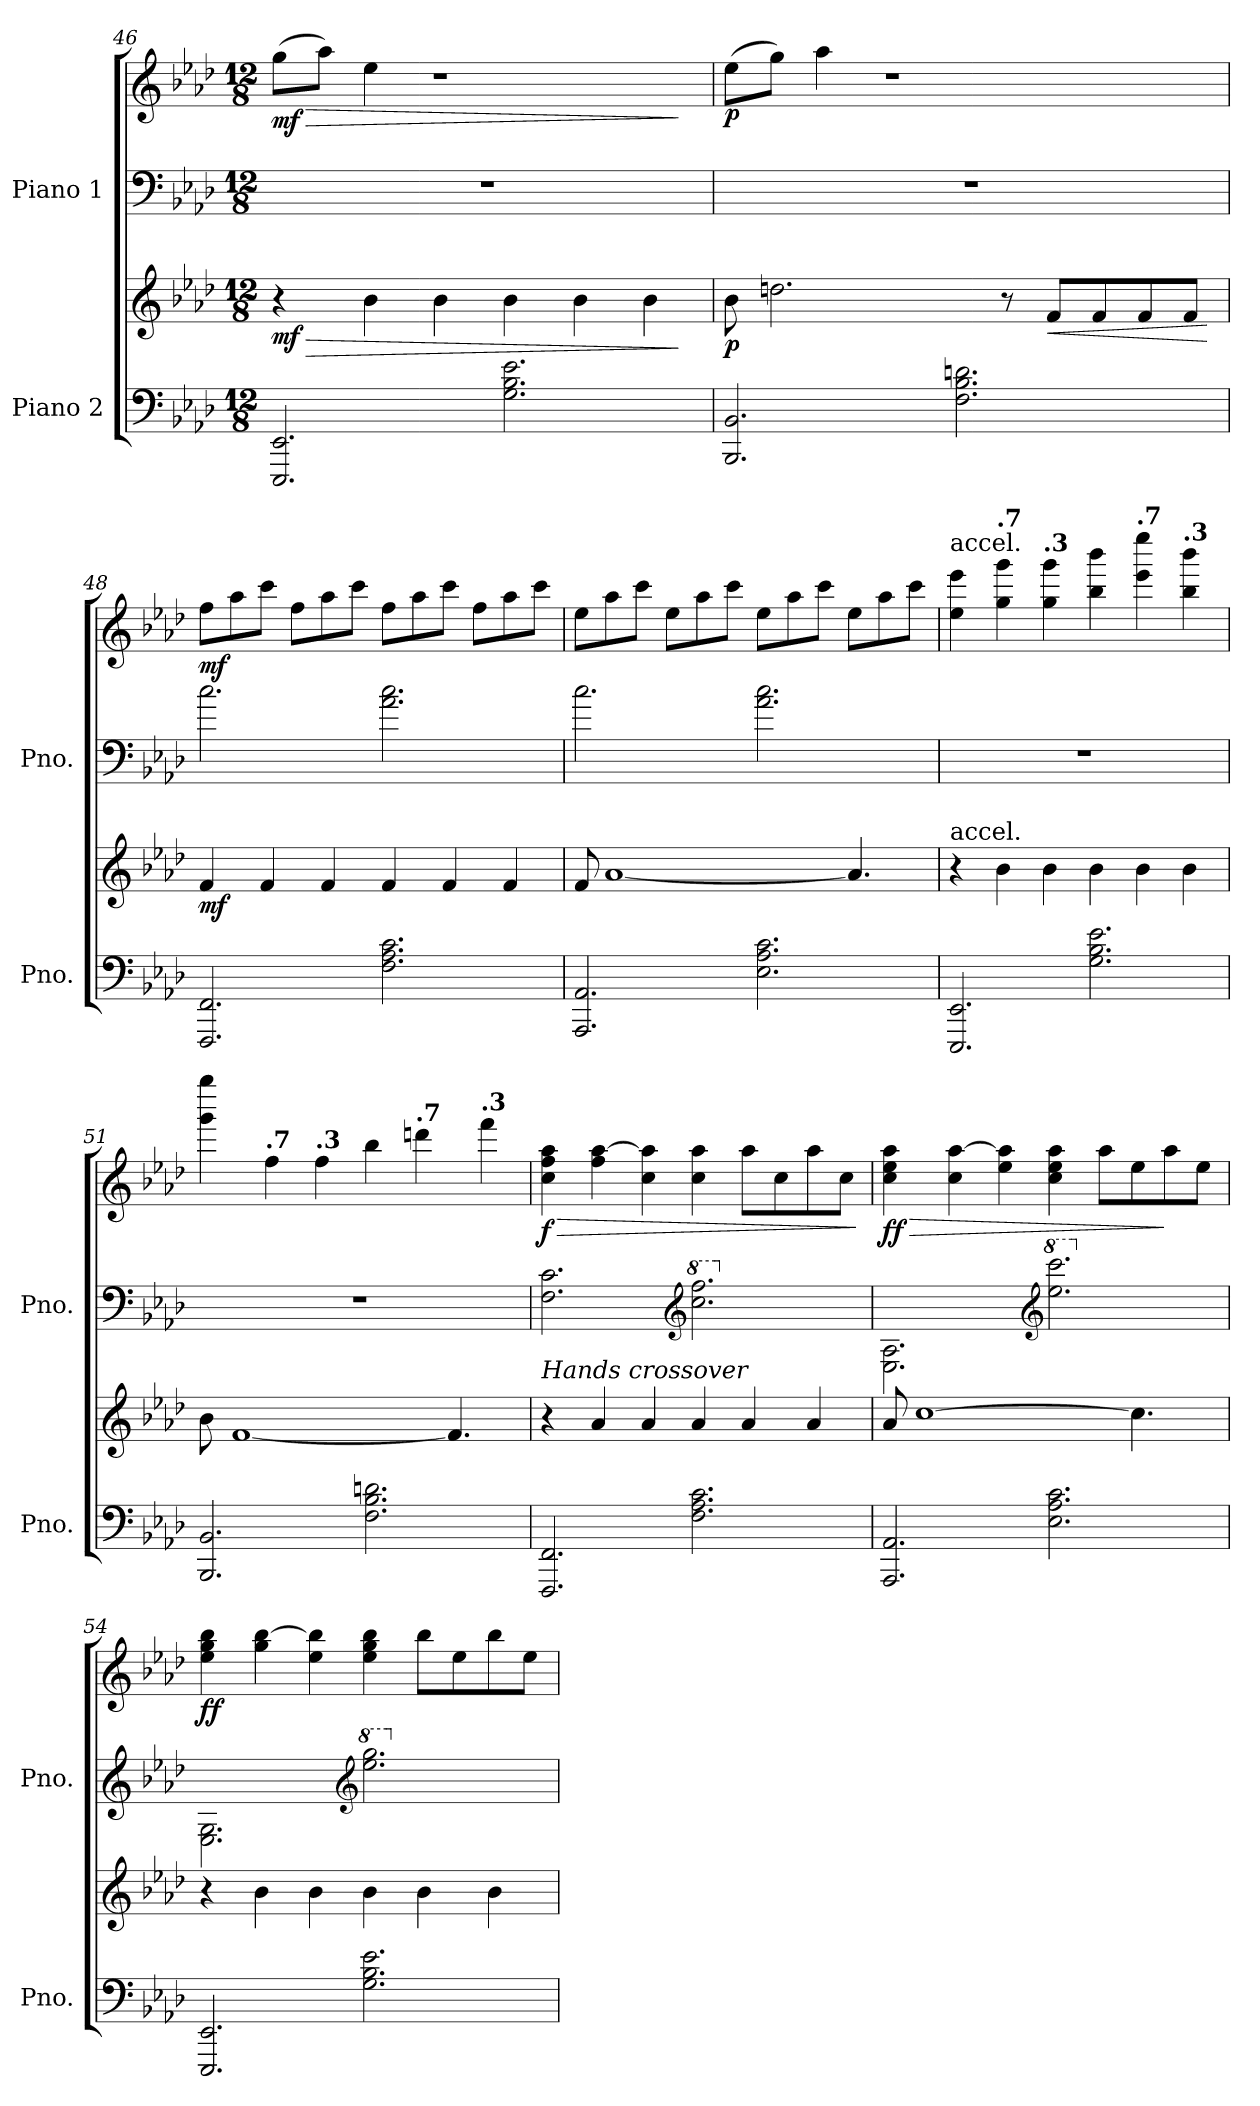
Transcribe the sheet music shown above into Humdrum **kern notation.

**kern	**kern	**dynam	**kern	**kern	**dynam
*part2	*part2	*part2	*part1	*part1	*part1
*staff4	*staff3	*staff3/4	*staff2	*staff1	*staff1/2
*I"Piano 2	*	*	*I"Piano 1	*	*
*I'Pno.	*	*	*I'Pno.	*	*
*clefF4	*clefG2	*	*clefF4	*clefG2	*
*k[b-e-a-d-]	*k[b-e-a-d-]	*	*k[b-e-a-d-]	*k[b-e-a-d-]	*
*M12/8	*M12/8	*	*M12/8	*M12/8	*
=46	=46	=46	=46	=46	=46
!	!	!LO:HP:b	!	!	!LO:HP:b
!	!	!LO:DY:n=1:b	!	!	!LO:DY:n=1:b
2.EEE-/ 2.EE-/	4r	> mf	1.r	(>8gg\L	> mf
.	.	.	.	8aa-\J)	.
.	4b-\	.	.	4ee-\	.
.	4b-\	.	.	1r	.
2.G\ 2.B-\ 2.e-\	4b-\	.	.	.	.
.	4b-\	.	.	.	.
.	4b-\	.	.	.	.
.	.	]	.	.	]
!!LO:LB:g=z
=47	=47	=47	=47	=47	=47
!	!	!LO:DY:b	!	!	!LO:DY:b
2.BBB-/ 2.BB-/	8b-\	p	1.r	(>8ee-\L	p
.	2.ddn\	.	.	8gg\J)	.
.	.	.	.	4aa-\	.
.	.	.	.	1r	.
2.F\ 2.B-\ 2.dn\	.	.	.	.	.
.	8r	.	.	.	.
!	!	!LO:HP:b	!	!	!
.	8f/L	<	.	.	.
.	8f/	.	.	.	.
.	8f/	.	.	.	.
.	8f/J	.	.	.	.
.	.	[	.	.	.
=48	=48	=48	=48	=48	=48
!	!	!LO:DY:b	!	!	!LO:DY:b
2.FFF/ 2.FF/	4f/	mf	2.cc\	8ff\L	mf
.	.	.	.	8aa-\	.
.	4f/	.	.	8ccc\J	.
.	.	.	.	8ff\L	.
.	4f/	.	.	8aa-\	.
.	.	.	.	8ccc\J	.
2.F\ 2.A-\ 2.c\	4f/	.	2.a-\ 2.cc\	8ff\L	.
.	.	.	.	8aa-\	.
.	4f/	.	.	8ccc\J	.
.	.	.	.	8ff\L	.
.	4f/	.	.	8aa-\	.
.	.	.	.	8ccc\J	.
=49	=49	=49	=49	=49	=49
2.AAA-/ 2.AA-/	8f/	.	2.cc\	8ee-\L	.
.	[1a-	.	.	8aa-\	.
.	.	.	.	8ccc\J	.
.	.	.	.	8ee-\L	.
.	.	.	.	8aa-\	.
.	.	.	.	8ccc\J	.
2.E-\ 2.A-\ 2.c\	.	.	2.a-\ 2.cc\	8ee-\L	.
.	.	.	.	8aa-\	.
.	.	.	.	8ccc\J	.
.	4.a-/]	.	.	8ee-\L	.
.	.	.	.	8aa-\	.
.	.	.	.	8ccc\J	.
!!LO:PB:g=z
=50	=50	=50	=50	=50	=50
*	*	*	*	*MM168	*
!	!	!	!	!LO:TX:a:t=accel.	!
!	!LO:TX:a:t=accel.	!	!	!	!
2.EEE-/ 2.EE-/	4r	.	1.r	4ee-\ 4eee-\	.
*	*	*	*	*MM169	*
!	!	!	!	!LO:TX:a:B:t=.7	!
.	4b-\	.	.	4gg\ 4ggg\	.
*	*	*	*	*MM173	*
!	!	!	!	!LO:TX:a:B:t=.3	!
.	4b-\	.	.	4gg\ 4ggg\	.
*	*	*	*	*MM176	*
2.G\ 2.B-\ 2.e-\	4b-\	.	.	4bb-\ 4bbb-\	.
*	*	*	*	*MM177	*
!	!	!	!	!LO:TX:a:B:t=.7	!
.	4b-\	.	.	4eee-\ 4eeee-\	.
*	*	*	*	*MM180	*
!	!	!	!	!LO:TX:a:B:t=.3	!
.	4b-\	.	.	4bb-\ 4bbb-\	.
=51	=51	=51	=51	=51	=51
*	*	*	*	*MM183	*
2.BBB-/ 2.BB-/	8b-\	.	1.r	4ggg\ 4gggg\	.
.	[1f	.	.	.	.
*	*	*	*	*MM185	*
!	!	!	!	!LO:TX:a:B:t=.7	!
.	.	.	.	4ff\	.
*	*	*	*	*MM188	*
!	!	!	!	!LO:TX:a:B:t=.3	!
.	.	.	.	4ff\	.
*	*	*	*	*MM191	*
2.F\ 2.B-\ 2.dn\	.	.	.	4bb-\	.
*	*	*	*	*MM192	*
!	!	!	!	!LO:TX:a:B:t=.7	!
.	.	.	.	4dddn\	.
.	4.f/]	.	.	.	.
*	*	*	*	*MM195	*
!	!	!	!	!LO:TX:a:B:t=.3	!
.	.	.	.	4fff\	.
=52	=52	=52	=52	=52	=52
*	*	*	*	*MM198	*
!	!LO:TX:a:i:t=Hands crossover	!	!	!	!
!	!	!	!	!	!LO:HP:b
!	!	!	!	!	!LO:DY:n=1:b
2.FFF/ 2.FF/	4r	.	2.F\ 2.c\	4cc\ 4ff\ 4aa-\	> f
.	4a-/	.	.	4ff\ [4aa-\	.
.	4a-/	.	.	4cc\ 4aa-\]	.
*	*	*	*clefG2	*	*
*	*	*	*8va	*	*
2.F\ 2.A-\ 2.c\	4a-/	.	2.ccc\ 2.fff\	4cc\ 4aa-\	.
.	4a-/	.	.	8aa-\L	.
.	.	.	.	8cc\	.
.	4a-/	.	.	8aa-\	.
.	.	.	.	8cc\J	.
.	.	.	.	.	]
!!LO:LB:g=z
=53	=53	=53	=53	=53	=53
*	*	*	*X8va	*	*
!	!	!	!	!	!LO:HP:b
!	!	!	!	!	!LO:DY:n=1:b
2.AAA-/ 2.AA-/	8a-/	.	2.E-\ 2.A-\	4cc\ 4ee-\ 4aa-\	> ff
.	[1cc	.	.	.	.
.	.	.	.	4cc\ [4aa-\	.
.	.	.	.	4ee-\ 4aa-\]	.
*	*	*	*clefG2	*	*
*	*	*	*8va	*	*
2.E-\ 2.A-\ 2.c\	.	.	2.eee-\ 2.cccc\	4cc\ 4ee-\ 4aa-\	.
.	.	.	.	8aa-\L	.
.	4.cc\]	.	.	8ee-\	.
.	.	.	.	8aa-\	]
.	.	.	.	8ee-\J	.
=54	=54	=54	=54	=54	=54
*	*	*	*X8va	*	*
!	!	!	!	!	!LO:DY:b
2.EEE-/ 2.EE-/	4r	.	2.E-\ 2.G\	4ee-\ 4gg\ 4bb-\	ff
.	4b-\	.	.	4gg\ [4bb-\	.
.	4b-\	.	.	4ee-\ 4bb-\]	.
*	*	*	*clefG2	*	*
*	*	*	*8va	*	*
2.G\ 2.B-\ 2.e-\	4b-\	.	2.eee-\ 2.ggg\	4ee-\ 4gg\ 4bb-\	.
.	4b-\	.	.	8bb-\L	.
.	.	.	.	8ee-\	.
.	4b-\	.	.	8bb-\	.
.	.	.	.	8ee-\J	.
*	*	*	*X8va	*	*
=	=	=	=	=	=
*-	*-	*-	*-	*-	*-
